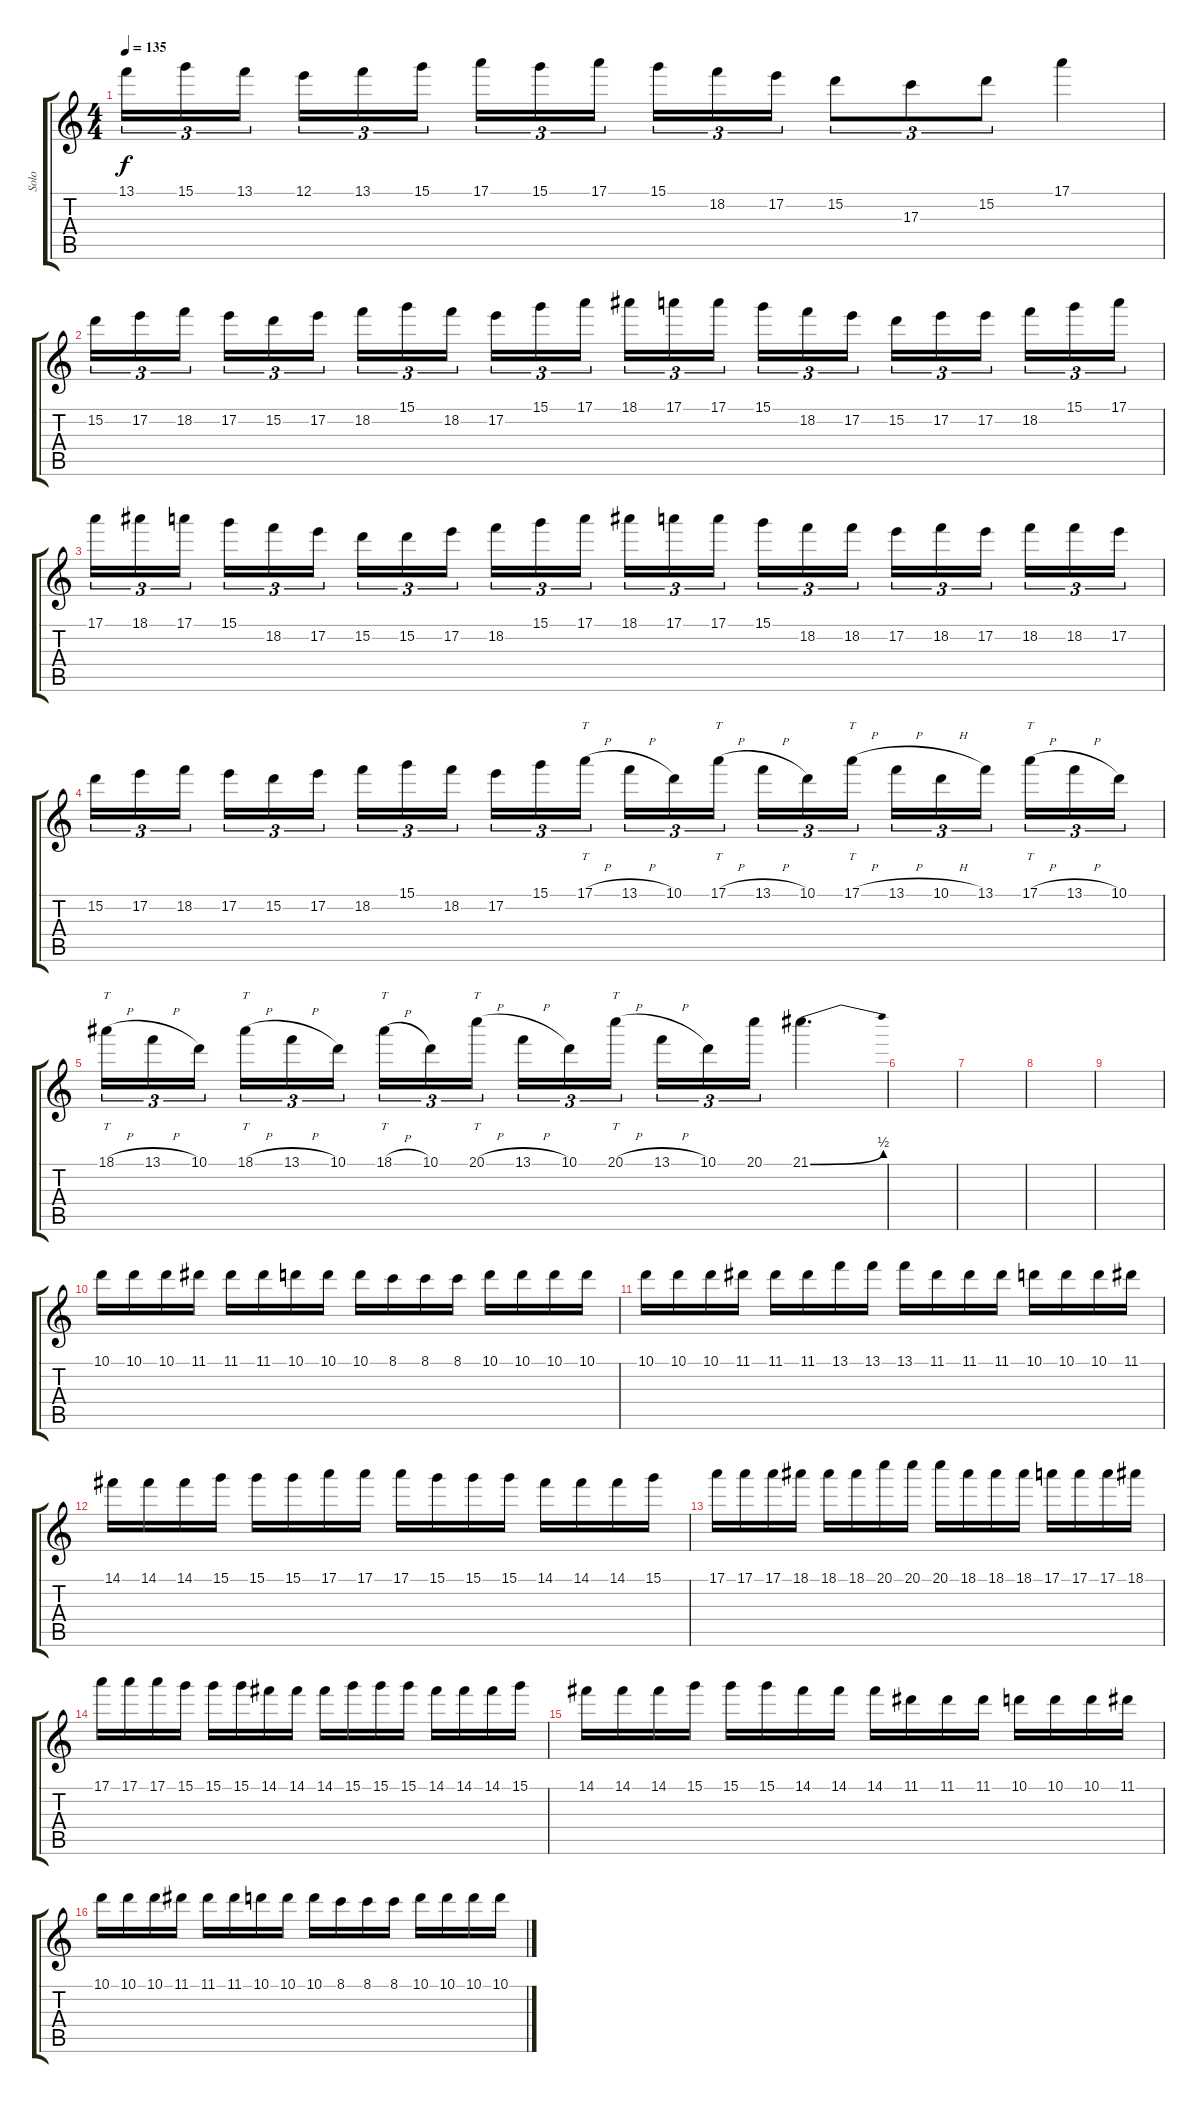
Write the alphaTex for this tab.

\track ("Solo" "Solo") {instrument overdrivenguitar}
\staff {score tabs}
\tuning (E4 B3 G3 D3 A2 E2) {hide}
\ts (4 4)
\tempo 135
\clef g2
\ks c
13.1.16{tu (3 2) dy f} 15.1.16{tu (3 2)} 13.1.16{tu (3 2) beam splitsecondary} 12.1.16{tu (3 2)} 13.1.16{tu (3 2)} 15.1.16{tu (3 2)} 17.1.16{tu (3 2)} 15.1.16{tu (3 2)} 17.1.16{tu (3 2) beam splitsecondary} 15.1.16{tu (3 2)} 18.2.16{tu (3 2)} 17.2.16{tu (3 2)} 15.2.8{tu (3 2)} 17.3.8{tu (3 2)} 15.2.8{tu (3 2)} 17.1.4 |
15.2.16{tu (3 2)} 17.2.16{tu (3 2)} 18.2.16{tu (3 2) beam splitsecondary} 17.2.16{tu (3 2)} 15.2.16{tu (3 2)} 17.2.16{tu (3 2)} 18.2.16{tu (3 2)} 15.1.16{tu (3 2)} 18.2.16{tu (3 2) beam splitsecondary} 17.2.16{tu (3 2)} 15.1.16{tu (3 2)} 17.1.16{tu (3 2)} 18.1.16{tu (3 2)} 17.1.16{tu (3 2)} 17.1.16{tu (3 2) beam splitsecondary} 15.1.16{tu (3 2)} 18.2.16{tu (3 2)} 17.2.16{tu (3 2)} 15.2.16{tu (3 2)} 17.2.16{tu (3 2)} 17.2.16{tu (3 2) beam splitsecondary} 18.2.16{tu (3 2)} 15.1.16{tu (3 2)} 17.1.16{tu (3 2)} |
17.1.16{tu (3 2)} 18.1.16{tu (3 2)} 17.1.16{tu (3 2) beam splitsecondary} 15.1.16{tu (3 2)} 18.2.16{tu (3 2)} 17.2.16{tu (3 2)} 15.2.16{tu (3 2)} 15.2.16{tu (3 2)} 17.2.16{tu (3 2) beam splitsecondary} 18.2.16{tu (3 2)} 15.1.16{tu (3 2)} 17.1.16{tu (3 2)} 18.1.16{tu (3 2)} 17.1.16{tu (3 2)} 17.1.16{tu (3 2) beam splitsecondary} 15.1.16{tu (3 2)} 18.2.16{tu (3 2)} 18.2.16{tu (3 2)} 17.2.16{tu (3 2)} 18.2.16{tu (3 2)} 17.2.16{tu (3 2) beam splitsecondary} 18.2.16{tu (3 2)} 18.2.16{tu (3 2)} 17.2.16{tu (3 2)} |
15.2.16{tu (3 2)} 17.2.16{tu (3 2)} 18.2.16{tu (3 2) beam splitsecondary} 17.2.16{tu (3 2)} 15.2.16{tu (3 2)} 17.2.16{tu (3 2)} 18.2.16{tu (3 2)} 15.1.16{tu (3 2)} 18.2.16{tu (3 2) beam splitsecondary} 17.2.16{tu (3 2)} 15.1.16{tu (3 2)} 17.1{h}.16{tt tu (3 2)} 13.1{h}.16{tu (3 2)} 10.1.16{tu (3 2)} 17.1{h}.16{tt tu (3 2) beam splitsecondary} 13.1{h}.16{tu (3 2)} 10.1.16{tu (3 2)} 17.1{h}.16{tt tu (3 2)} 13.1{h}.16{tu (3 2)} 10.1{h}.16{tu (3 2)} 13.1.16{tu (3 2) beam splitsecondary} 17.1{h}.16{tt tu (3 2)} 13.1{h}.16{tu (3 2)} 10.1.16{tu (3 2)} |
18.1{h}.16{tt tu (3 2)} 13.1{h}.16{tu (3 2)} 10.1.16{tu (3 2) beam splitsecondary} 18.1{h}.16{tt tu (3 2)} 13.1{h}.16{tu (3 2)} 10.1.16{tu (3 2)} 18.1{h}.16{tt tu (3 2)} 10.1.16{tu (3 2)} 20.1{h}.16{tt tu (3 2) beam splitsecondary} 13.1{h}.16{tu (3 2)} 10.1.16{tu (3 2)} 20.1{h}.16{tt tu (3 2)} 13.1{h}.16{tu (3 2)} 10.1.16{tu (3 2)} 20.1.16{tu (3 2)} 21.1{be (bend 0 0 60 2)}.4{d} |
|
|
|
|
10.1.16 10.1.16 10.1.16 11.1.16 11.1.16 11.1.16 10.1.16 10.1.16 10.1.16 8.1.16 8.1.16 8.1.16 10.1.16 10.1.16 10.1.16 10.1.16 |
10.1.16 10.1.16 10.1.16 11.1.16 11.1.16 11.1.16 13.1.16 13.1.16 13.1.16 11.1.16 11.1.16 11.1.16 10.1.16 10.1.16 10.1.16 11.1.16 |
14.1.16 14.1.16 14.1.16 15.1.16 15.1.16 15.1.16 17.1.16 17.1.16 17.1.16 15.1.16 15.1.16 15.1.16 14.1.16 14.1.16 14.1.16 15.1.16 |
17.1.16 17.1.16 17.1.16 18.1.16 18.1.16 18.1.16 20.1.16 20.1.16 20.1.16 18.1.16 18.1.16 18.1.16 17.1.16 17.1.16 17.1.16 18.1.16 |
17.1.16 17.1.16 17.1.16 15.1.16 15.1.16 15.1.16 14.1.16 14.1.16 14.1.16 15.1.16 15.1.16 15.1.16 14.1.16 14.1.16 14.1.16 15.1.16 |
14.1.16 14.1.16 14.1.16 15.1.16 15.1.16 15.1.16 14.1.16 14.1.16 14.1.16 11.1.16 11.1.16 11.1.16 10.1.16 10.1.16 10.1.16 11.1.16 |
10.1.16 10.1.16 10.1.16 11.1.16 11.1.16 11.1.16 10.1.16 10.1.16 10.1.16 8.1.16 8.1.16 8.1.16 10.1.16 10.1.16 10.1.16 10.1.16
